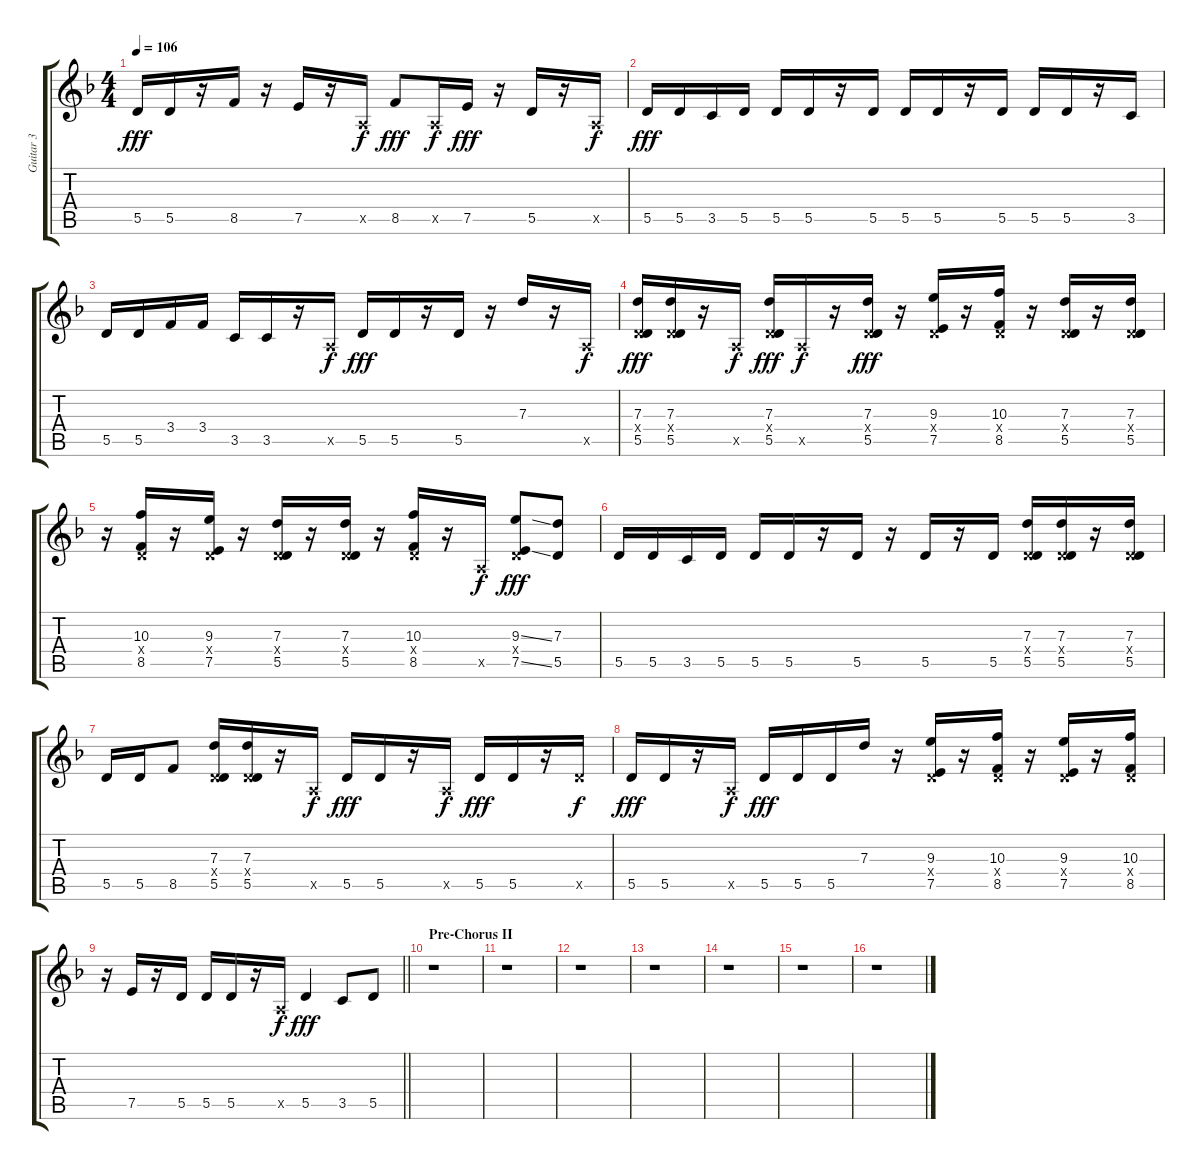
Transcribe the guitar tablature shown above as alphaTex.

\track ("Guitar 3" "Guitar 3") {instrument acousticguitarsteel}
\staff {score tabs}
\tuning (E4 B3 G3 D3 A2 E2) {hide}
\ts (4 4)
\tempo 106
\clef g2
\ks f
5.5.16{dy fff} 5.5.16 r.16 8.5.16 r.16 7.5.16 r.16 0.5{x}.16{dy f} 8.5.8{dy fff} 0.5{x}.16{dy f} 7.5.16{dy fff} r.16 5.5.16 r.16 0.5{x}.16{dy f} |
5.5.16{dy fff} 5.5.16 3.5.16 5.5.16 5.5.16 5.5.16 r.16 5.5.16 5.5.16 5.5.16 r.16 5.5.16 5.5.16 5.5.16 r.16 3.5.16 |
5.5.16 5.5.16 3.4.16 3.4.16 3.5.16 3.5.16 r.16 0.5{x}.16{dy f} 5.5.16{dy fff} 5.5.16 r.16 5.5.16 r.16 7.3.16 r.16 0.5{x}.16{dy f} |
(7.3 0.4{x} 5.5).16{dy fff} (7.3 0.4{x} 5.5).16 r.16 0.5{x}.16{dy f} (7.3 0.4{x} 5.5).16{dy fff} 0.5{x}.16{dy f} r.16 (7.3 0.4{x} 5.5).16{dy fff} r.16 (9.3 0.4{x} 7.5).16 r.16 (10.3 0.4{x} 8.5).16 r.16 (7.3 0.4{x} 5.5).16 r.16 (7.3 0.4{x} 5.5).16 |
r.16 (10.3 0.4{x} 8.5).16 r.16 (9.3 0.4{x} 7.5).16 r.16 (7.3 0.4{x} 5.5).16 r.16 (7.3 0.4{x} 5.5).16 r.16 (10.3 0.4{x} 8.5).16 r.16 0.5{x}.16{dy f} (9.3{ss} 0.4{x} 7.5{ss}).8{dy fff} (7.3 5.5).8 |
5.5.16 5.5.16 3.5.16 5.5.16 5.5.16 5.5.16 r.16 5.5.16 r.16 5.5.16 r.16 5.5.16 (7.3 0.4{x} 5.5).16 (7.3 0.4{x} 5.5).16 r.16 (7.3 0.4{x} 5.5).16 |
5.5.16 5.5.16 8.5.8 (7.3 0.4{x} 5.5).16 (7.3 0.4{x} 5.5).16 r.16 0.5{x}.16{dy f} 5.5.16{dy fff} 5.5.16 r.16 0.5{x}.16{dy f} 5.5.16{dy fff} 5.5.16 r.16 5.5{x}.16{dy f} |
5.5.16{dy fff} 5.5.16 r.16 0.5{x}.16{dy f} 5.5.16{dy fff} 5.5.16 5.5.16 7.3.16 r.16 (9.3 0.4{x} 7.5).16 r.16 (10.3 0.4{x} 8.5).16 r.16 (9.3 0.4{x} 7.5).16 r.16 (10.3 0.4{x} 8.5).16 |
\barLineRight lightlight
r.16 7.5.16 r.16 5.5.16 5.5.16 5.5.16 r.16 0.5{x}.16{dy f} 5.5.4{dy fff} 3.5.8 5.5.8 |
\section ("" "Pre-Chorus II")
r.1 |
r.1 |
r.1 |
r.1 |
r.1 |
r.1 |
r.1
